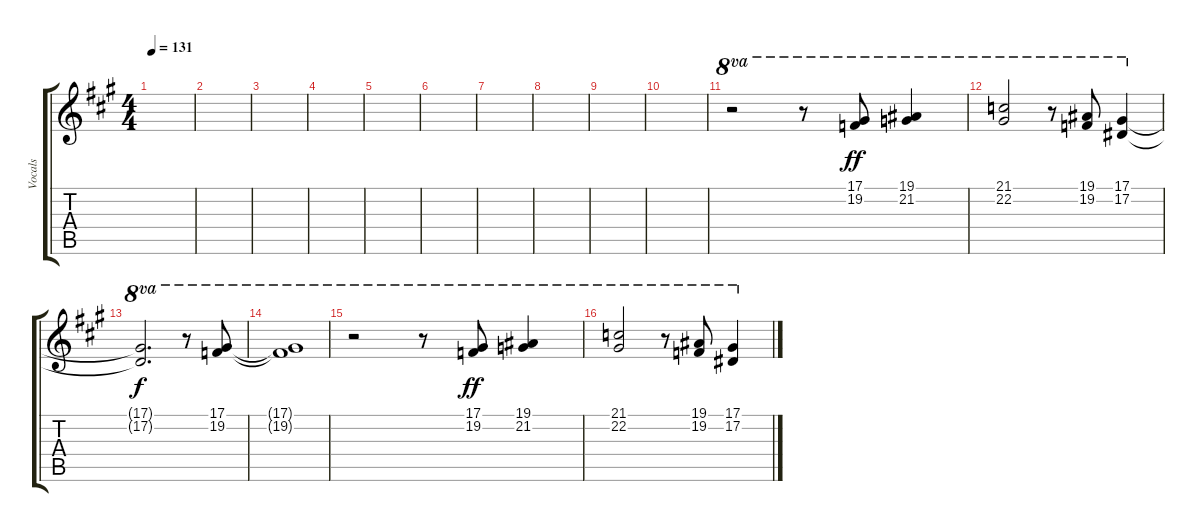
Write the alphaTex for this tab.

\track ("Vocals" "Vocals") {instrument vibraphone}
\staff {score tabs}
\tuning (Eb4 Bb3 Gb3 Db3 Ab2 Eb2) {hide}
\ts (4 4)
\tempo 131
\clef g2
\ks a
|
|
|
|
|
|
|
|
|
|
r.2{ot 8va} r.8{ot 8va} (17.1 19.2).8{ot 8va dy ff} (19.1 21.2).4{ot 8va} |
(21.1 22.2).2{ot 8va} r.8{ot 8va} (19.1 19.2).8{ot 8va} (17.1 17.2).4{ot 8va} |
(17.1{t} 17.2{t}).2{d ot 8va dy f} r.8{ot 8va} (17.1 19.2).8{ot 8va} |
(17.1{t} 19.2{t}).1{ot 8va} |
r.2{ot 8va} r.8{ot 8va} (17.1 19.2).8{ot 8va dy ff} (19.1 21.2).4{ot 8va} |
(21.1 22.2).2{ot 8va} r.8{ot 8va} (19.1 19.2).8{ot 8va} (17.1 17.2).4{ot 8va}
